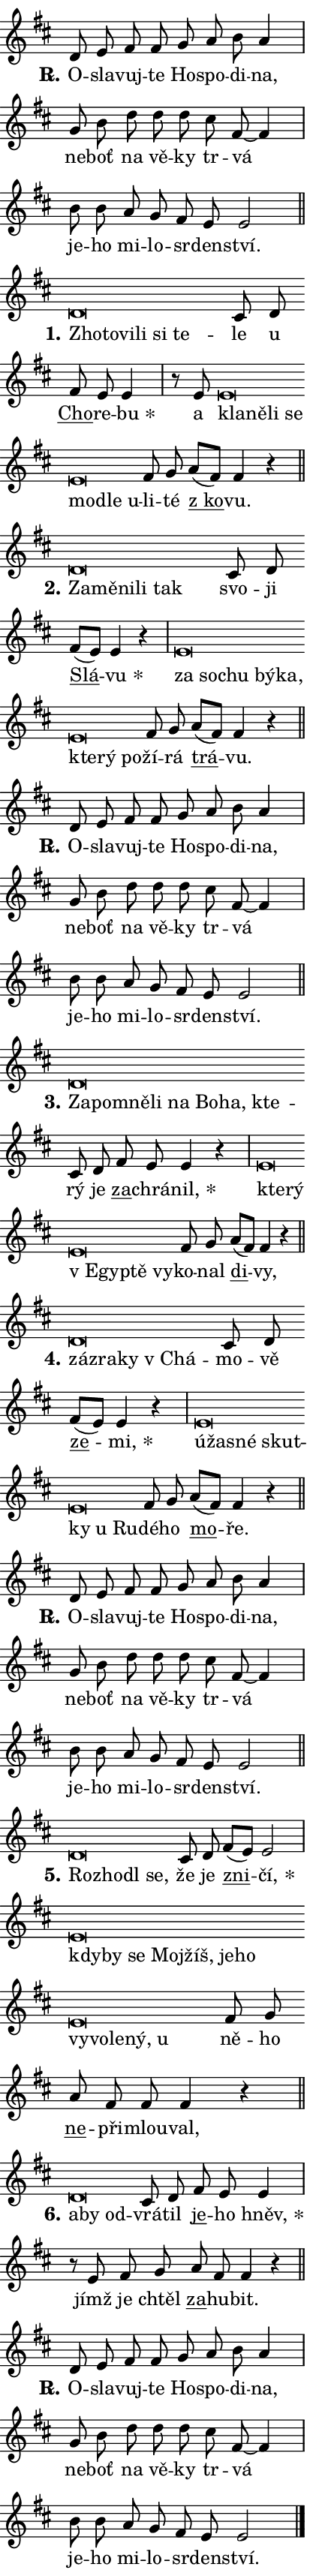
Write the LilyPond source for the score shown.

\version "2.24.0"
\header { tagline = "" }
\paper {
  indent = 0\cm
  top-margin = 0\cm
  right-margin = 0.13\cm % to fit lyric hyphens
  bottom-margin = 0\cm
  left-margin = 0\cm
  paper-width = 7\cm
  page-breaking = #ly:one-page-breaking
  system-system-spacing.basic-distance = #11
  score-system-spacing.basic-distance = #11
  ragged-last = ##f
}


%% Author: Thomas Morley
%% https://lists.gnu.org/archive/html/lilypond-user/2020-05/msg00002.html
#(define (line-position grob)
"Returns position of @var[grob} in current system:
   @code{'start}, if at first time-step
   @code{'end}, if at last time-step
   @code{'middle} otherwise
"
  (let* ((col (ly:item-get-column grob))
         (ln (ly:grob-object col 'left-neighbor))
         (rn (ly:grob-object col 'right-neighbor))
         (col-to-check-left (if (ly:grob? ln) ln col))
         (col-to-check-right (if (ly:grob? rn) rn col))
         (break-dir-left
           (and
             (ly:grob-property col-to-check-left 'non-musical #f)
             (ly:item-break-dir col-to-check-left)))
         (break-dir-right
           (and
             (ly:grob-property col-to-check-right 'non-musical #f)
             (ly:item-break-dir col-to-check-right))))
        (cond ((eqv? 1 break-dir-left) 'start)
              ((eqv? -1 break-dir-right) 'end)
              (else 'middle))))

#(define (tranparent-at-line-position vctor)
  (lambda (grob)
  "Relying on @code{line-position} select the relevant enry from @var{vctor}.
Used to determine transparency,"
    (case (line-position grob)
      ((end) (not (vector-ref vctor 0)))
      ((middle) (not (vector-ref vctor 1)))
      ((start) (not (vector-ref vctor 2))))))

noteHeadBreakVisibility =
#(define-music-function (break-visibility)(vector?)
"Makes @code{NoteHead}s transparent relying on @var{break-visibility}"
#{
  \override NoteHead.transparent =
    #(tranparent-at-line-position break-visibility)
#})

#(define delete-ledgers-for-transparent-note-heads
  (lambda (grob)
    "Reads whether a @code{NoteHead} is transparent.
If so this @code{NoteHead} is removed from @code{'note-heads} from
@var{grob}, which is supposed to be @code{LedgerLineSpanner}.
As a result ledgers are not printed for this @code{NoteHead}"
    (let* ((nhds-array (ly:grob-object grob 'note-heads))
           (nhds-list
             (if (ly:grob-array? nhds-array)
                 (ly:grob-array->list nhds-array)
                 '()))
           ;; Relies on the transparent-property being done before
           ;; Staff.LedgerLineSpanner.after-line-breaking is executed.
           ;; This is fragile ...
           (to-keep
             (remove
               (lambda (nhd)
                 (ly:grob-property nhd 'transparent #f))
               nhds-list)))
      ;; TODO find a better method to iterate over grob-arrays, similiar
      ;; to filter/remove etc for lists
      ;; For now rebuilt from scratch
      (set! (ly:grob-object grob 'note-heads)  '())
      (for-each
        (lambda (nhd)
          (ly:pointer-group-interface::add-grob grob 'note-heads nhd))
        to-keep))))

squashNotes = {
  \override NoteHead.X-extent = #'(-0.2 . 0.2)
  \override NoteHead.Y-extent = #'(-0.75 . 0)
  \override NoteHead.stencil =
    #(lambda (grob)
       (let ((pos (ly:grob-property grob 'staff-position)))
         (begin
           (if (< pos -7) (display "ERROR: Lower brevis then expected\n") (display "OK: Expected brevis position\n"))
           (if (<= pos -6) ly:text-interface::print ly:note-head::print))))
}
unSquashNotes = {
  \revert NoteHead.X-extent
  \revert NoteHead.Y-extent
  \revert NoteHead.stencil
}

hideNotes = \noteHeadBreakVisibility #begin-of-line-visible
unHideNotes = \noteHeadBreakVisibility #all-visible

% work-around for resetting accidentals
% https://lilypond.org/doc/v2.23/Documentation/notation/displaying-rhythms#unmetered-music
cadenzaMeasure = {
  \cadenzaOff
  \partial 1024 s1024
  \cadenzaOn
}

#(define-markup-command (accent layout props text) (markup?)
  "Underline accented syllable"
  (interpret-markup layout props
    #{\markup \override #'(offset . 4.3) \underline { #text }#}))

responsum = \markup \concat {
  "R" \hspace #-1.05 \path #0.1 #'((moveto 0 0.07) (lineto 0.9 0.8)) \hspace #0.05 "."
}

spaceSize = #0.6828661417322834 % exact space size for TeX Gyre Schola

\layout {
  \context {
    \Staff
    \remove "Time_signature_engraver"
    \override LedgerLineSpanner.after-line-breaking = #delete-ledgers-for-transparent-note-heads
  }
  \context {
    \Lyrics {
      \override LyricSpace.minimum-distance = \spaceSize
      \override LyricText.font-name = #"TeX Gyre Schola"
      \override LyricText.font-size = 1
      \override StanzaNumber.font-name = #"TeX Gyre Schola Bold"
      \override StanzaNumber.font-size = 1
    }
  }
  \context {
    \Score 
    \override NoteHead.text =
      #(lambda (grob) 
        (let ((pos (ly:grob-property grob 'staff-position)))
          #{\markup {
            \combine
              \halign #-0.55 \raise #(if (= pos -6) 0 0.5) \override #'(thickness . 2) \draw-line #'(3.2 . 0)
              \musicglyph "noteheads.sM1"
          }#}))
  }
}

% magnetic-lyrics.ily
%
%   written by
%     Jean Abou Samra <jean@abou-samra.fr>
%     Werner Lemberg <wl@gnu.org>
%
%   adapted by
%     Jiri Hon <jiri.hon@gmail.com>
%
% Version 2022-Apr-15

% https://www.mail-archive.com/lilypond-user@gnu.org/msg149350.html

#(define (Left_hyphen_pointer_engraver context)
   "Collect syllable-hyphen-syllable occurrences in lyrics and store
them in properties.  This engraver only looks to the left.  For
example, if the lyrics input is @code{foo -- bar}, it does the
following.

@itemize @bullet
@item
Set the @code{text} property of the @code{LyricHyphen} grob between
@q{foo} and @q{bar} to @code{foo}.

@item
Set the @code{left-hyphen} property of the @code{LyricText} grob with
text @q{foo} to the @code{LyricHyphen} grob between @q{foo} and
@q{bar}.
@end itemize

Use this auxiliary engraver in combination with the
@code{lyric-@/text::@/apply-@/magnetic-@/offset!} hook."
   (let ((hyphen #f)
         (text #f))
     (make-engraver
      (acknowledgers
       ((lyric-syllable-interface engraver grob source-engraver)
        (set! text grob)))
      (end-acknowledgers
       ((lyric-hyphen-interface engraver grob source-engraver)
        ;(when (not (grob::has-interface grob 'lyric-space-interface))
          (set! hyphen grob)));)
      ((stop-translation-timestep engraver)
       (when (and text hyphen)
         (ly:grob-set-object! text 'left-hyphen hyphen))
       (set! text #f)
       (set! hyphen #f)))))

#(define (lyric-text::apply-magnetic-offset! grob)
   "If the space between two syllables is less than the value in
property @code{LyricText@/.details@/.squash-threshold}, move the right
syllable to the left so that it gets concatenated with the left
syllable.

Use this function as a hook for
@code{LyricText@/.after-@/line-@/breaking} if the
@code{Left_@/hyphen_@/pointer_@/engraver} is active."
   (let ((hyphen (ly:grob-object grob 'left-hyphen #f)))
     (when hyphen
       (let ((left-text (ly:spanner-bound hyphen LEFT)))
         (when (grob::has-interface left-text 'lyric-syllable-interface)
           (let* ((common (ly:grob-common-refpoint grob left-text X))
                  (this-x-ext (ly:grob-extent grob common X))
                  (left-x-ext
                   (begin
                     ;; Trigger magnetism for left-text.
                     (ly:grob-property left-text 'after-line-breaking)
                     (ly:grob-extent left-text common X)))
                  ;; `delta` is the gap width between two syllables.
                  (delta (- (interval-start this-x-ext)
                            (interval-end left-x-ext)))
                  (details (ly:grob-property grob 'details))
                  (threshold (assoc-get 'squash-threshold details 0.2)))
             (when (< delta threshold)
               (let* (;; We have to manipulate the input text so that
                      ;; ligatures crossing syllable boundaries are not
                      ;; disabled.  For languages based on the Latin
                      ;; script this is essentially a beautification.
                      ;; However, for non-Western scripts it can be a
                      ;; necessity.
                      (lt (ly:grob-property left-text 'text))
                      (rt (ly:grob-property grob 'text))
                      (is-space (grob::has-interface hyphen 'lyric-space-interface))
                      (space (if is-space " " ""))
                      (extra-delta (if is-space spaceSize 0))
                      ;; Append new syllable.
                      (ltrt-space (if (and (string? lt) (string? rt))
                                (string-append lt space rt)
                                (make-concat-markup (list lt space rt))))
                      ;; Right-align `ltrt` to the right side.
                      (ltrt-space-markup (grob-interpret-markup
                               grob
                               (make-translate-markup
                                (cons (interval-length this-x-ext) 0)
                                (make-right-align-markup ltrt-space)))))
                 (begin
                   ;; Don't print `left-text`.
                   (ly:grob-set-property! left-text 'stencil #f)
                   ;; Set text and stencil (which holds all collected
                   ;; syllables so far) and shift it to the left.
                   (ly:grob-set-property! grob 'text ltrt-space)
                   (ly:grob-set-property! grob 'stencil ltrt-space-markup)
                   (ly:grob-translate-axis! grob (- (- delta extra-delta)) X))))))))))


#(define (lyric-hyphen::displace-bounds-first grob)
   ;; Make very sure this callback isn't triggered too early.
   (let ((left (ly:spanner-bound grob LEFT))
         (right (ly:spanner-bound grob RIGHT)))
     (ly:grob-property left 'after-line-breaking)
     (ly:grob-property right 'after-line-breaking)
     (ly:lyric-hyphen::print grob)))

squashThreshold = #0.4

\layout {
  \context {
    \Lyrics
    \consists #Left_hyphen_pointer_engraver
    \override LyricText.after-line-breaking =
      #lyric-text::apply-magnetic-offset!
    \override LyricHyphen.stencil = #lyric-hyphen::displace-bounds-first
    \override LyricText.details.squash-threshold = \squashThreshold
    \override LyricHyphen.minimum-distance = 0
    \override LyricHyphen.minimum-length = \squashThreshold
  }
}

squashText = \override LyricText.details.squash-threshold = 9999
unSquashText = \override LyricText.details.squash-threshold = \squashThreshold

leftText = \override LyricText.self-alignment-X = #LEFT
unLeftText = \revert LyricText.self-alignment-X

starOffset = #(lambda (grob) 
                (let ((x_offset (ly:self-alignment-interface::aligned-on-x-parent grob)))
                  (if (= x_offset 0) 0 (+ x_offset 1.2))))

star = #(define-music-function (syllable)(string?)
"Append star separator at the end of a syllable"
#{
  \once \override LyricText.X-offset = #starOffset
  \lyricmode { \markup {
    #syllable
    \override #'((font-name . "TeX Gyre Schola Bold")) \hspace #0.2 \lower #0.65 \larger "*"
  } }
#})

starAccent = #(define-music-function (syllable)(string?)
"Append star separator at the end of a syllable and make accent"
#{
  \once \override LyricText.X-offset = #starOffset
  \lyricmode { \markup {
    \accent #syllable
    \override #'((font-name . "TeX Gyre Schola Bold")) \hspace #0.2 \lower #0.65 \larger "*"
  } }
#})

breath = #(define-music-function (syllable)(string?)
"Append breathing indicator at the end of a syllable"
#{
  \lyricmode { \markup { #syllable "+" } }
#})

optionalBreath = #(define-music-function (syllable)(string?)
"Append optional breathing indicator at the end of a syllable"
#{
  \lyricmode { \markup { #syllable "(+)" } }
#})


\score {
    <<
        \new Voice = "melody" { \cadenzaOn \key d \major \relative { d'8 e fis fis g a b a4 \cadenzaMeasure \bar "|" g8 b d d d \bar "" cis fis,~ fis4 \cadenzaMeasure \bar "|" b8 b a g fis e e2 \cadenzaMeasure \bar "||" \break } }
        \new Lyrics \lyricsto "melody" { \lyricmode { \set stanza = \responsum
O -- sla -- vuj -- te Ho -- spo -- di -- na, ne -- boť na vě -- ky tr -- vá je -- ho mi -- lo -- sr -- den -- ství. } }
    >>
    \layout {}
}

\score {
    <<
        \new Voice = "melody" { \cadenzaOn \key d \major \relative { \squashNotes d'\breve*1/16 \hideNotes \breve*1/16 \bar "" \breve*1/16 \bar "" \breve*1/16 \bar "" \breve*1/16 \breve*1/16 \bar "" \unHideNotes \unSquashNotes cis8 d \bar "" fis e e4 \cadenzaMeasure \bar "|" r8 e8 \squashNotes e\breve*1/16 \hideNotes \breve*1/16 \bar "" \breve*1/16 \bar "" \breve*1/16 \bar "" \breve*1/16 \bar "" \breve*1/16 \breve*1/16 \bar "" \unHideNotes \unSquashNotes fis8 g \bar "" a[( fis)] fis4 r \cadenzaMeasure \bar "||" \break } }
        \new Lyrics \lyricsto "melody" { \lyricmode { \set stanza = "1."
\leftText Zho -- \squashText to -- vi -- li si te -- \unLeftText \unSquashText le u \markup \accent Cho -- re -- \star bu a \leftText kla -- \squashText ně -- li se mo -- dle u -- \unLeftText \unSquashText li -- té \markup \accent "z ko" -- vu. } }
    >>
    \layout {}
}

\score {
    <<
        \new Voice = "melody" { \cadenzaOn \key d \major \relative { \squashNotes d'\breve*1/16 \hideNotes \breve*1/16 \bar "" \breve*1/16 \bar "" \breve*1/16 \breve*1/16 \bar "" \unHideNotes \unSquashNotes cis8 d \bar "" fis[( e)] e4 r \cadenzaMeasure \bar "|" \squashNotes e\breve*1/16 \hideNotes \breve*1/16 \bar "" \breve*1/16 \bar "" \breve*1/16 \bar "" \breve*1/16 \bar "" \breve*1/16 \bar "" \breve*1/16 \breve*1/16 \bar "" \unHideNotes \unSquashNotes fis8 g \bar "" a[( fis)] fis4 r \cadenzaMeasure \bar "||" \break } }
        \new Lyrics \lyricsto "melody" { \lyricmode { \set stanza = "2."
\leftText Za -- \squashText mě -- ni -- li tak \unLeftText \unSquashText svo -- ji \markup \accent Slá -- \star vu \leftText za \squashText so -- chu bý -- ka, kte -- rý po -- \unLeftText \unSquashText ží -- rá \markup \accent trá -- vu. } }
    >>
    \layout {}
}

\score {
    <<
        \new Voice = "melody" { \cadenzaOn \key d \major \relative { d'8 e fis fis g a b a4 \cadenzaMeasure \bar "|" g8 b d d d \bar "" cis fis,~ fis4 \cadenzaMeasure \bar "|" b8 b a g fis e e2 \cadenzaMeasure \bar "||" \break } }
        \new Lyrics \lyricsto "melody" { \lyricmode { \set stanza = \responsum
O -- sla -- vuj -- te Ho -- spo -- di -- na, ne -- boť na vě -- ky tr -- vá je -- ho mi -- lo -- sr -- den -- ství. } }
    >>
    \layout {}
}

\score {
    <<
        \new Voice = "melody" { \cadenzaOn \key d \major \relative { \squashNotes d'\breve*1/16 \hideNotes \breve*1/16 \bar "" \breve*1/16 \bar "" \breve*1/16 \bar "" \breve*1/16 \bar "" \breve*1/16 \bar "" \breve*1/16 \breve*1/16 \bar "" \unHideNotes \unSquashNotes cis8 d \bar "" fis e e4 r \cadenzaMeasure \bar "|" \squashNotes e\breve*1/16 \hideNotes \breve*1/16 \bar "" \breve*1/16 \bar "" \breve*1/16 \bar "" \breve*1/16 \breve*1/16 \bar "" \unHideNotes \unSquashNotes fis8 g \bar "" a[( fis)] fis4 r \cadenzaMeasure \bar "||" \break } }
        \new Lyrics \lyricsto "melody" { \lyricmode { \set stanza = "3."
\leftText Za -- \squashText po -- mně -- li na Bo -- ha, kte -- \unLeftText \unSquashText rý je \markup \accent za -- chrá -- \star nil, \leftText kte -- \squashText rý "v E" -- gyp -- tě vy -- \unLeftText \unSquashText ko -- nal \markup \accent di -- vy, } }
    >>
    \layout {}
}

\score {
    <<
        \new Voice = "melody" { \cadenzaOn \key d \major \relative { \squashNotes d'\breve*1/16 \hideNotes \breve*1/16 \bar "" \breve*1/16 \breve*1/16 \bar "" \unHideNotes \unSquashNotes cis8 d \bar "" fis[( e)] e4 r \cadenzaMeasure \bar "|" \squashNotes e\breve*1/16 \hideNotes \breve*1/16 \bar "" \breve*1/16 \bar "" \breve*1/16 \bar "" \breve*1/16 \bar "" \breve*1/16 \breve*1/16 \bar "" \unHideNotes \unSquashNotes fis8 g \bar "" a[( fis)] fis4 r \cadenzaMeasure \bar "||" \break } }
        \new Lyrics \lyricsto "melody" { \lyricmode { \set stanza = "4."
\leftText zá -- \squashText zra -- ky "v Chá" -- \unLeftText \unSquashText mo -- vě \markup \accent ze -- \star mi, \leftText ú -- \squashText ža -- sné skut -- ky u Ru -- \unLeftText \unSquashText dé -- ho \markup \accent mo -- ře. } }
    >>
    \layout {}
}

\score {
    <<
        \new Voice = "melody" { \cadenzaOn \key d \major \relative { d'8 e fis fis g a b a4 \cadenzaMeasure \bar "|" g8 b d d d \bar "" cis fis,~ fis4 \cadenzaMeasure \bar "|" b8 b a g fis e e2 \cadenzaMeasure \bar "||" \break } }
        \new Lyrics \lyricsto "melody" { \lyricmode { \set stanza = \responsum
O -- sla -- vuj -- te Ho -- spo -- di -- na, ne -- boť na vě -- ky tr -- vá je -- ho mi -- lo -- sr -- den -- ství. } }
    >>
    \layout {}
}

\score {
    <<
        \new Voice = "melody" { \cadenzaOn \key d \major \relative { \squashNotes d'\breve*1/16 \hideNotes \breve*1/16 \bar "" \breve*1/16 \breve*1/16 \bar "" \unHideNotes \unSquashNotes cis8 d \bar "" fis[( e)] e2 \cadenzaMeasure \bar "|" \squashNotes e\breve*1/16 \hideNotes \breve*1/16 \bar "" \breve*1/16 \bar "" \breve*1/16 \bar "" \breve*1/16 \bar "" \breve*1/16 \bar "" \breve*1/16 \bar "" \breve*1/16 \bar "" \breve*1/16 \bar "" \breve*1/16 \bar "" \breve*1/16 \breve*1/16 \bar "" \unHideNotes \unSquashNotes fis8 g \bar "" a fis fis fis4 r \cadenzaMeasure \bar "||" \break } }
        \new Lyrics \lyricsto "melody" { \lyricmode { \set stanza = "5."
\leftText Roz -- \squashText ho -- dl se, \unLeftText \unSquashText že je \markup \accent zni -- \star čí, \leftText kdy -- \squashText by se Moj -- žíš, je -- ho vy -- vo -- le -- ný, u \unLeftText \unSquashText ně -- ho \markup \accent ne -- při -- mlou -- val, } }
    >>
    \layout {}
}

\score {
    <<
        \new Voice = "melody" { \cadenzaOn \key d \major \relative { \squashNotes d'\breve*1/16 \hideNotes \breve*1/16 \breve*1/16 \bar "" \unHideNotes \unSquashNotes cis8 d \bar "" fis e e4 \cadenzaMeasure \bar "|" r8 e8 fis8 g \bar "" a fis fis4 r \cadenzaMeasure \bar "||" \break } }
        \new Lyrics \lyricsto "melody" { \lyricmode { \set stanza = "6."
\leftText a -- \squashText by od -- \unLeftText \unSquashText vrá -- til \markup \accent je -- ho \star hněv, jímž je chtěl \markup \accent za -- hu -- bit. } }
    >>
    \layout {}
}

\score {
    <<
        \new Voice = "melody" { \cadenzaOn \key d \major \relative { d'8 e fis fis g a b a4 \cadenzaMeasure \bar "|" g8 b d d d \bar "" cis fis,~ fis4 \cadenzaMeasure \bar "|" b8 b a g fis e e2 \cadenzaMeasure \bar "||" \break } \bar "|." }
        \new Lyrics \lyricsto "melody" { \lyricmode { \set stanza = \responsum
O -- sla -- vuj -- te Ho -- spo -- di -- na, ne -- boť na vě -- ky tr -- vá je -- ho mi -- lo -- sr -- den -- ství. } }
    >>
    \layout {}
}
